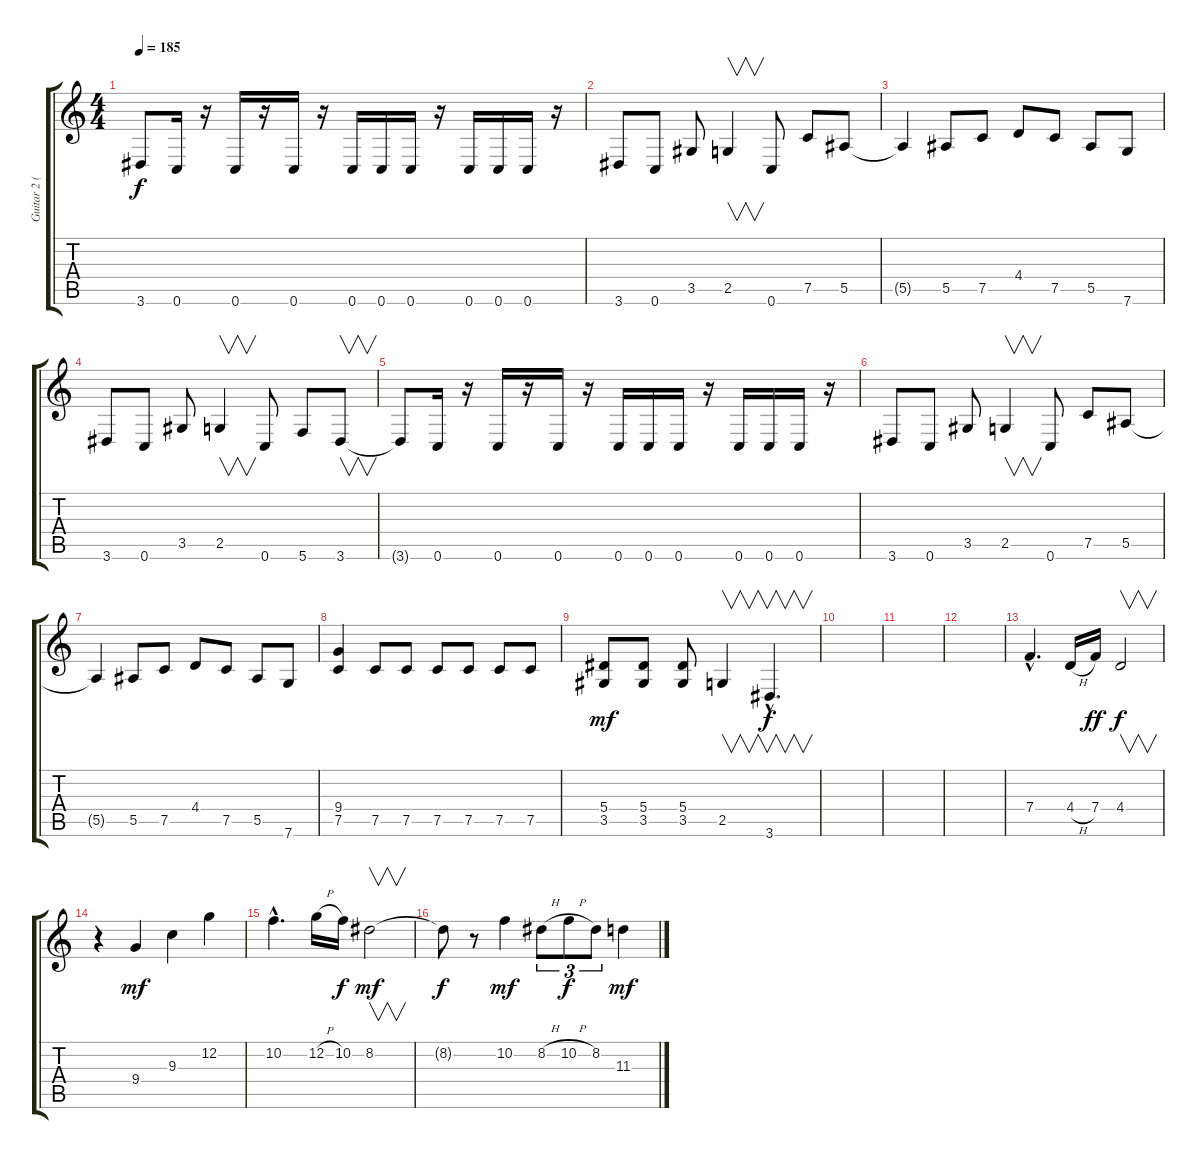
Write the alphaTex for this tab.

\track ("Guitar 2 (Lead)" "Guitar 2 (") {instrument distortionguitar}
\staff {score tabs}
\tuning (C4 G3 Eb3 Bb2 F2 C2) {hide}
\ts (4 4)
\tempo 185
\clef g2
\ks c
3.6{t}.8{dy f} 0.6.16 r.16 0.6.16 r.16 0.6.16 r.16 0.6.16 0.6.16 0.6.16 r.16 0.6.16 0.6.16 0.6.16 r.16 |
3.6.8 0.6.8 3.5.8 2.5.4{v} 0.6.8 7.5.8 5.5.8 |
5.5{t}.4 5.5.8 7.5.8 4.4.8 7.5.8 5.5.8 7.6.8 |
3.6.8 0.6.8 3.5.8 2.5.4{v} 0.6.8 5.6.8 3.6.8{v} |
3.6{t}.8 0.6.16 r.16 0.6.16 r.16 0.6.16 r.16 0.6.16 0.6.16 0.6.16 r.16 0.6.16 0.6.16 0.6.16 r.16 |
3.6.8 0.6.8 3.5.8 2.5.4{v} 0.6.8 7.5.8 5.5.8 |
5.5{t}.4 5.5.8 7.5.8 4.4.8 7.5.8 5.5.8 7.6.8 |
(9.4 7.5).4 7.5.8 7.5.8 7.5.8 7.5.8 7.5.8 7.5.8 |
(5.4 3.5).8{dy mf} (5.4 3.5).8 (5.4 3.5).8 2.5.4{v} 3.6{hac}.4{v d dy f} |
|
|
|
7.4{hac}.4{d} 4.4{h}.16 7.4.16{dy ff} 4.4.2{v dy f} |
r.4 9.4.4{dy mf} 9.3.4 12.2.4 |
10.2{hac}.4{d} 12.2{h}.16 10.2.16{dy f} 8.2.2{v dy mf} |
8.2{t}.8{dy f} r.8 10.2.4{dy mf} 8.2{h}.8{tu (3 2)} 10.2{h}.8{tu (3 2) dy f} 8.2.8{tu (3 2)} 11.3.4{dy mf}
